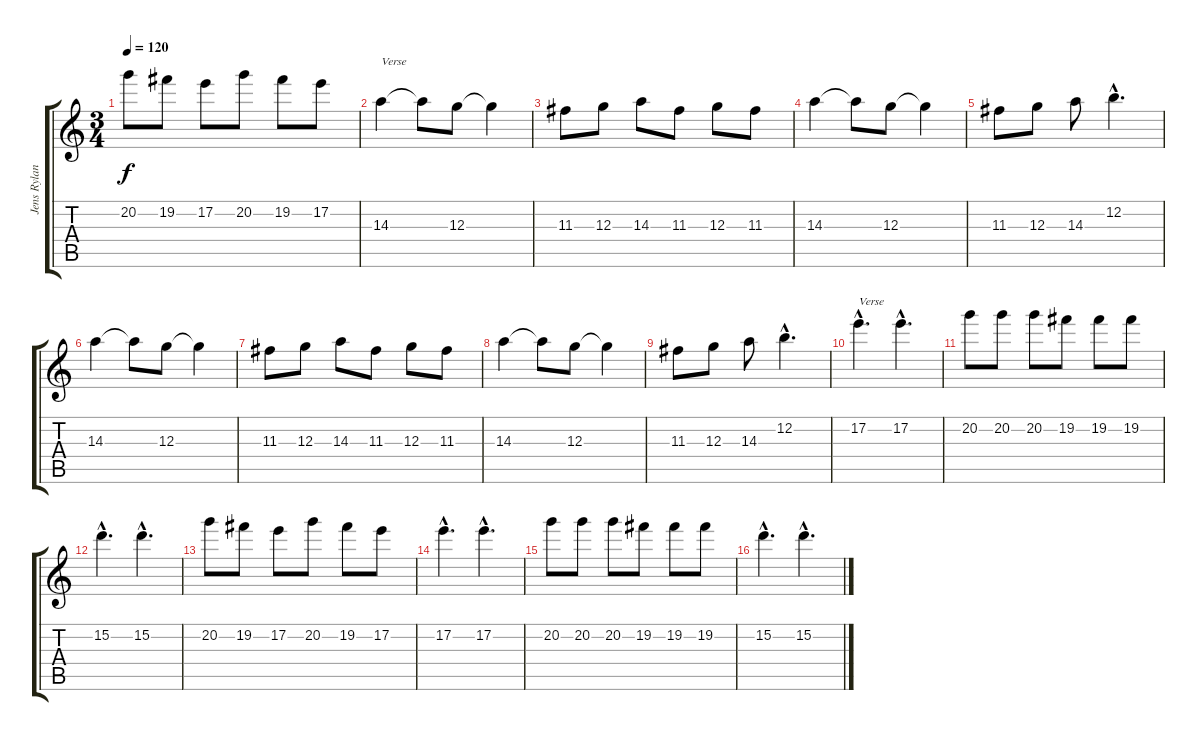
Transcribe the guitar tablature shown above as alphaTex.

\track ("Jens Ryland" "Jens Rylan") {instrument distortionguitar}
\staff {score tabs}
\tuning (E4 B3 G3 D3 A2 E2) {hide}
\ts (3 4)
\tempo 120
\clef g2
\ks c
20.2.8{dy f} 19.2.8 17.2.8 20.2.8 19.2.8 17.2.8 |
14.3.4{txt "Verse"} 14.3{t}.8 12.3.8 12.3{t}.4 |
11.3.8 12.3.8 14.3.8 11.3.8 12.3.8 11.3.8 |
14.3.4 14.3{t}.8 12.3.8 12.3{t}.4 |
11.3.8 12.3.8 14.3.8 12.2{hac}.4{d} |
14.3.4 14.3{t}.8 12.3.8 12.3{t}.4 |
11.3.8 12.3.8 14.3.8 11.3.8 12.3.8 11.3.8 |
14.3.4 14.3{t}.8 12.3.8 12.3{t}.4 |
11.3.8 12.3.8 14.3.8 12.2{hac}.4{d} |
17.2{hac}.4{d txt "Verse"} 17.2{hac}.4{d} |
20.2.8 20.2.8 20.2.8 19.2.8 19.2.8 19.2.8 |
15.2{hac}.4{d} 15.2{hac}.4{d} |
20.2.8 19.2.8 17.2.8 20.2.8 19.2.8 17.2.8 |
17.2{hac}.4{d} 17.2{hac}.4{d} |
20.2.8 20.2.8 20.2.8 19.2.8 19.2.8 19.2.8 |
15.2{hac}.4{d} 15.2{hac}.4{d}
